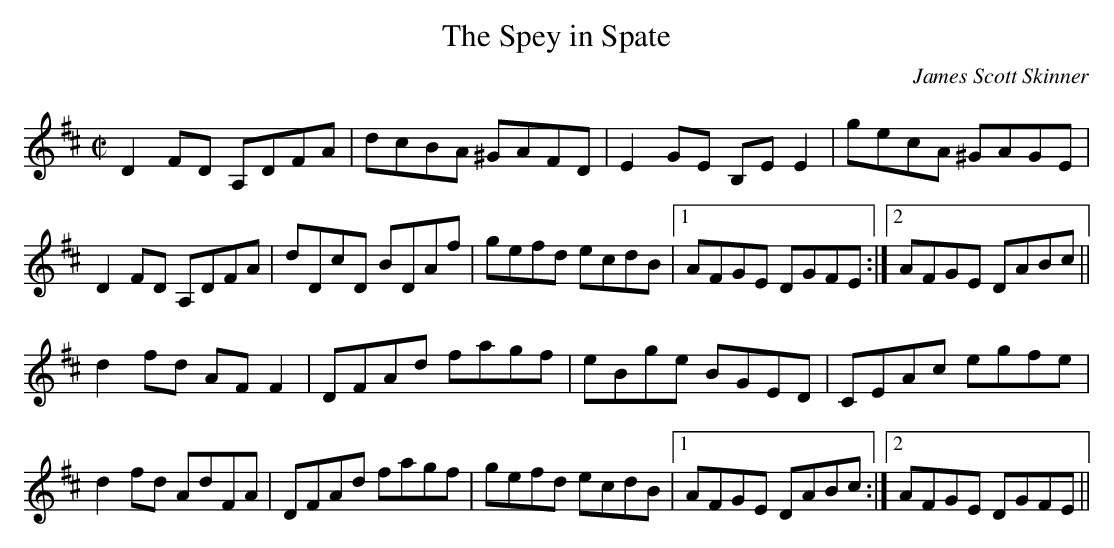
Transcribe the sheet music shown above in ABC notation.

X:1
T:The Spey in Spate
M:C|
L:1/8
C:James Scott Skinner
K:D
D2FD A,DFA | dcBA ^GAFD | E2GE B,EE2 | gecA ^GAGE |
D2FD A,DFA | dDcD BDAf | gefd ecdB |1 AFGE DGFE :|2 AFGE DABc||
d2fd AFF2 | DFAd fagf | eBge BGED | CEAc egfe |
d2fd AdFA | DFAd fagf | gefd ecdB |1AFGE DABc :|2 AFGE DGFE ||
